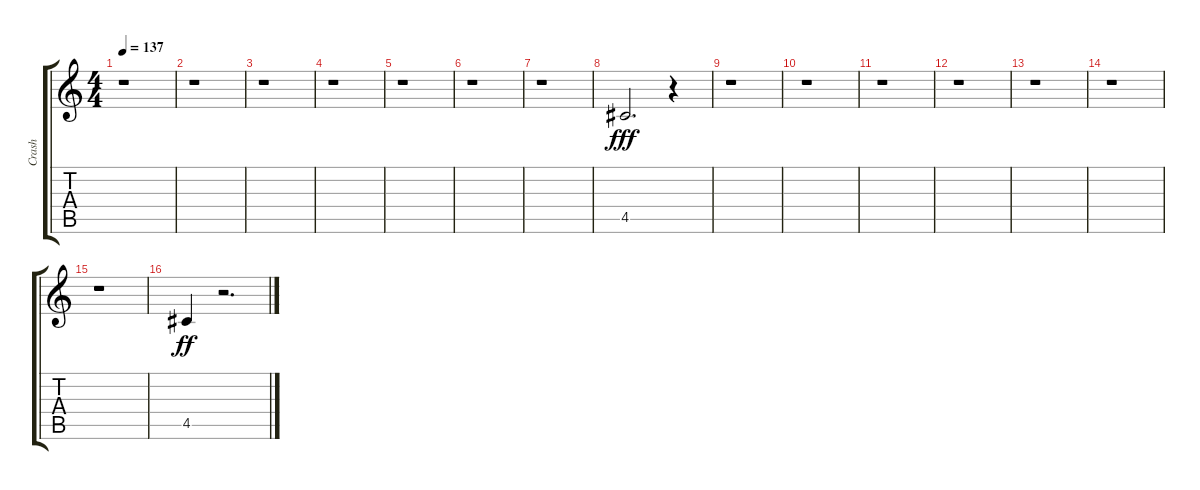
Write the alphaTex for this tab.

\track ("Crash" "Crash") {instrument acousticguitarsteel}
\staff {score tabs}
\tuning (E4 B3 G3 D3 A2 E2) {hide}
\ts (4 4)
\tempo 137
\clef g2
\ks c
r.1{dy fff} |
r.1 |
r.1 |
r.1 |
r.1 |
r.1 |
r.1 |
4.5.2{d} r.4 |
r.1 |
r.1 |
r.1 |
r.1 |
r.1 |
r.1 |
r.1 |
4.5.4{dy ff} r.2{d}
